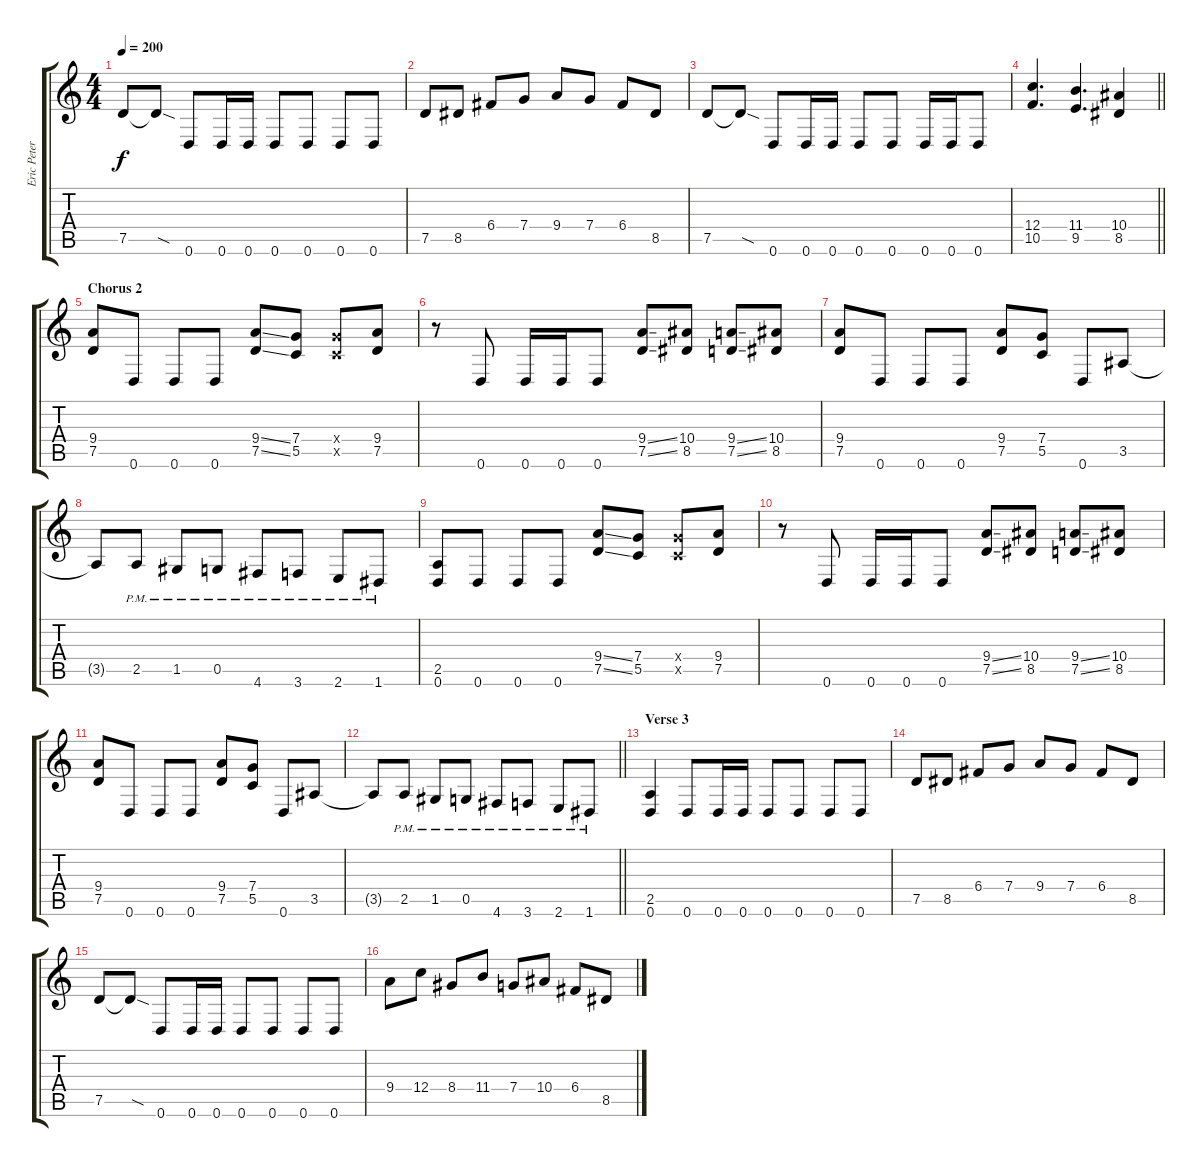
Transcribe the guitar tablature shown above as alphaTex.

\track ("Eric Peterson" "Eric Peter") {instrument distortionguitar}
\staff {score tabs}
\tuning (D4 A3 F3 C3 G2 D2) {hide}
\ts (4 4)
\tempo 200
\clef g2
\ks c
7.5.8{dy f} 7.5{sod t}.8 0.6.8 0.6.16 0.6.16 0.6.8 0.6.8 0.6.8 0.6.8 |
7.5.8 8.5.8 6.4.8 7.4.8 9.4.8 7.4.8 6.4.8 8.5.8 |
7.5.8 7.5{sod t}.8 0.6.8 0.6.16 0.6.16 0.6.8 0.6.8 0.6.16 0.6.16 0.6.8 |
\barLineRight lightlight
(12.4 10.5).4{d} (11.4 9.5).4{d} (10.4 8.5).4 |
\section ("" "Chorus 2")
(9.4 7.5).8 0.6.8 0.6.8 0.6.8 (9.4{ss} 7.5{ss}).8 (7.4 5.5).8 (7.4{x} 5.5{x}).8 (9.4 7.5).8 |
r.8 0.6.8 0.6.16 0.6.16 0.6.8 (9.4{ss} 7.5{ss}).8 (10.4 8.5).8 (9.4{ss} 7.5{ss}).8 (10.4 8.5).8 |
(9.4 7.5).8 0.6.8 0.6.8 0.6.8 (9.4 7.5).8 (7.4 5.5).8 0.6.8 3.5.8 |
3.5{t}.8 2.5{pm}.8 1.5{pm}.8 0.5{pm}.8 4.6{pm}.8 3.6{pm}.8 2.6{pm}.8 1.6{pm}.8 |
(2.5 0.6).8 0.6.8 0.6.8 0.6.8 (9.4{ss} 7.5{ss}).8 (7.4 5.5).8 (7.4{x} 5.5{x}).8 (9.4 7.5).8 |
r.8 0.6.8 0.6.16 0.6.16 0.6.8 (9.4{ss} 7.5{ss}).8 (10.4 8.5).8 (9.4{ss} 7.5{ss}).8 (10.4 8.5).8 |
(9.4 7.5).8 0.6.8 0.6.8 0.6.8 (9.4 7.5).8 (7.4 5.5).8 0.6.8 3.5.8 |
\barLineRight lightlight
3.5{t}.8 2.5{pm}.8 1.5{pm}.8 0.5{pm}.8 4.6{pm}.8 3.6{pm}.8 2.6{pm}.8 1.6{pm}.8 |
\section ("" "Verse 3")
(2.5 0.6).4 0.6.8 0.6.16 0.6.16 0.6.8 0.6.8 0.6.8 0.6.8 |
7.5.8 8.5.8 6.4.8 7.4.8 9.4.8 7.4.8 6.4.8 8.5.8 |
7.5.8 7.5{sod t}.8 0.6.8 0.6.16 0.6.16 0.6.8 0.6.8 0.6.8 0.6.8 |
9.4.8 12.4.8 8.4.8 11.4.8 7.4.8 10.4.8 6.4.8 8.5.8
